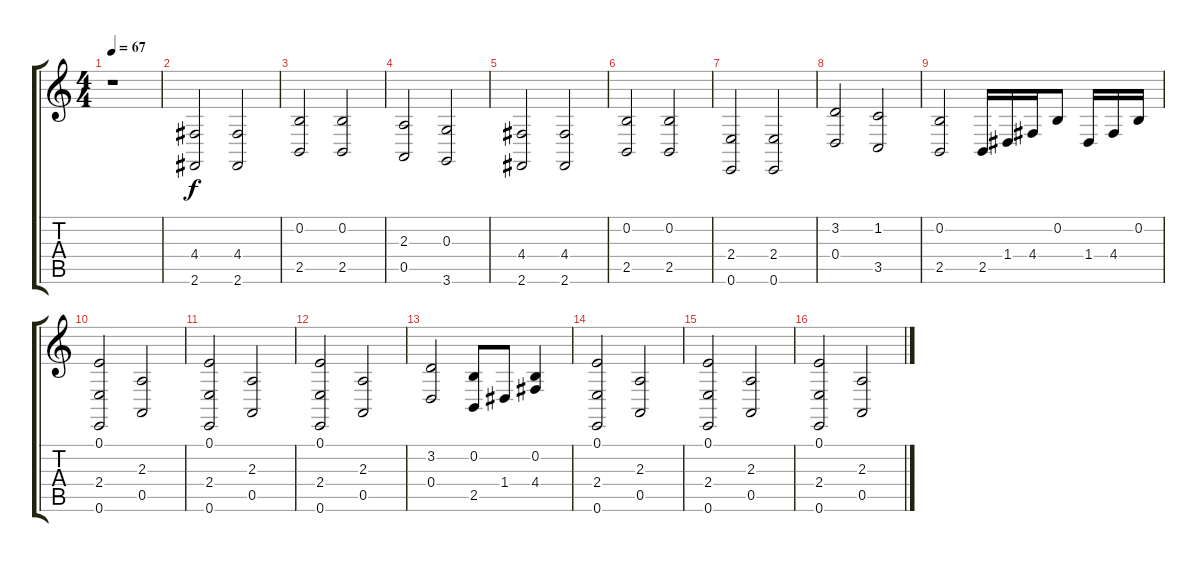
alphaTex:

\track "" {instrument electricpiano1}
\staff {score tabs}
\tuning (E4 B3 G3 D3 A2 E2) {hide}
\ts (4 4)
\tempo 67
\clef g2
\ks c
r.1{dy f instrument electricpiano1} |
(4.4 2.6).2 (4.4 2.6).2 |
(0.2 2.5).2 (0.2 2.5).2 |
(2.3 0.5).2 (0.3 3.6).2 |
(4.4 2.6).2 (4.4 2.6).2 |
(0.2 2.5).2 (0.2 2.5).2 |
(2.4 0.6).2 (2.4 0.6).2 |
(3.2 0.4).2 (1.2 3.5).2 |
(0.2 2.5).2 2.5.16 1.4.16 4.4.16 0.2.8 1.4.16 4.4.16 0.2.16 |
(0.1 2.4 0.6).2 (2.3 0.5).2 |
(0.1 2.4 0.6).2 (2.3 0.5).2 |
(0.1 2.4 0.6).2 (2.3 0.5).2 |
(3.2 0.4).2 (0.2 2.5).8 1.4.8 (0.2 4.4).4 |
(0.1 2.4 0.6).2 (2.3 0.5).2 |
(0.1 2.4 0.6).2 (2.3 0.5).2 |
(0.1 2.4 0.6).2 (2.3 0.5).2
